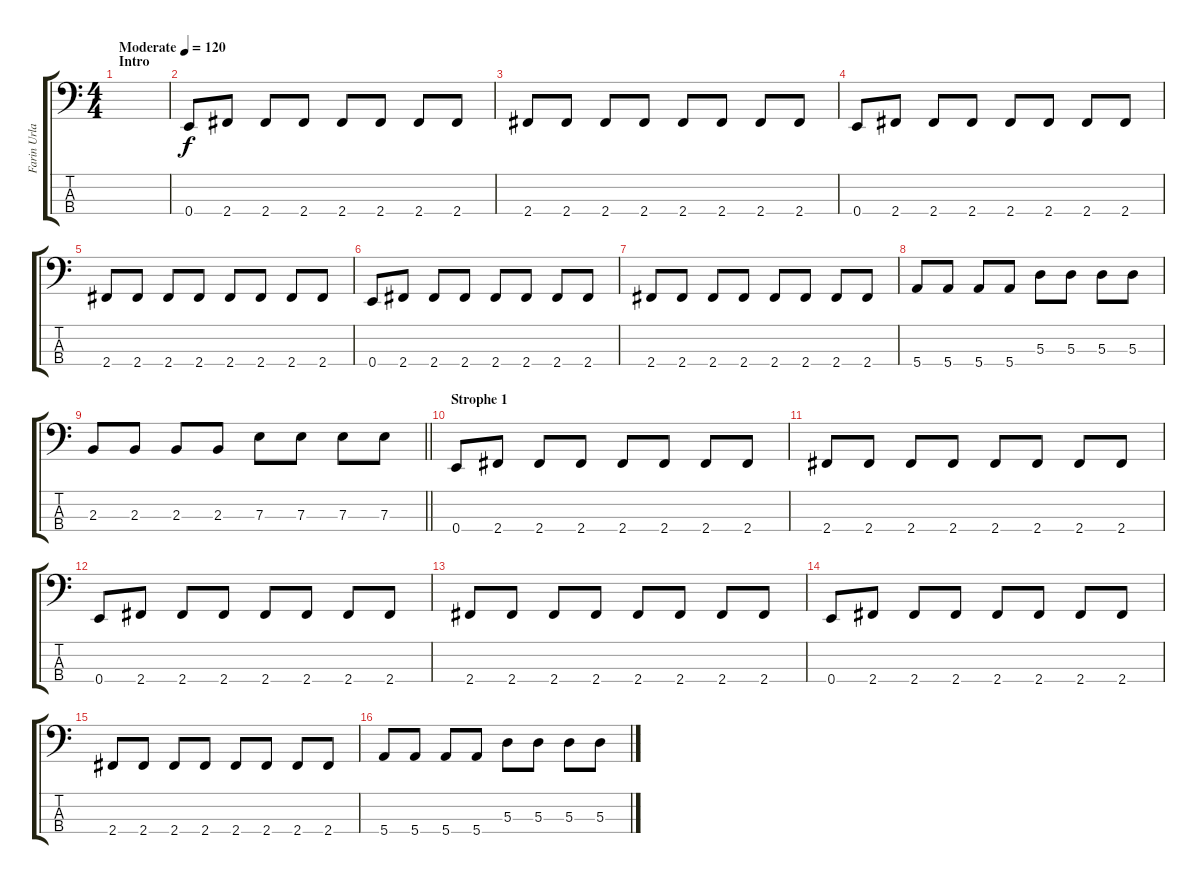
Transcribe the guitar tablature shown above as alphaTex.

\track ("Farin Urlaub" "Farin Urla") {instrument electricbasspick}
\staff {score tabs}
\tuning (G2 D2 A1 E1) {hide}
\ts (4 4)
\section ("" "Intro")
\tempo (120 "Moderate")
\tempo 190
\tempo (120 "Moderate")
\clef f4
\ks c
|
0.4.8 2.4.8 2.4.8 2.4.8 2.4.8 2.4.8 2.4.8 2.4.8 |
2.4.8 2.4.8 2.4.8 2.4.8 2.4.8 2.4.8 2.4.8 2.4.8 |
0.4.8 2.4.8 2.4.8 2.4.8 2.4.8 2.4.8 2.4.8 2.4.8 |
2.4.8 2.4.8 2.4.8 2.4.8 2.4.8 2.4.8 2.4.8 2.4.8 |
0.4.8 2.4.8 2.4.8 2.4.8 2.4.8 2.4.8 2.4.8 2.4.8 |
2.4.8 2.4.8 2.4.8 2.4.8 2.4.8 2.4.8 2.4.8 2.4.8 |
5.4.8 5.4.8 5.4.8 5.4.8 5.3.8 5.3.8 5.3.8 5.3.8 |
\barLineRight lightlight
2.3.8 2.3.8 2.3.8 2.3.8 7.3.8 7.3.8 7.3.8 7.3.8 |
\section ("" "Strophe 1")
0.4.8 2.4.8 2.4.8 2.4.8 2.4.8 2.4.8 2.4.8 2.4.8 |
2.4.8 2.4.8 2.4.8 2.4.8 2.4.8 2.4.8 2.4.8 2.4.8 |
0.4.8 2.4.8 2.4.8 2.4.8 2.4.8 2.4.8 2.4.8 2.4.8 |
2.4.8 2.4.8 2.4.8 2.4.8 2.4.8 2.4.8 2.4.8 2.4.8 |
0.4.8 2.4.8 2.4.8 2.4.8 2.4.8 2.4.8 2.4.8 2.4.8 |
2.4.8 2.4.8 2.4.8 2.4.8 2.4.8 2.4.8 2.4.8 2.4.8 |
5.4.8 5.4.8 5.4.8 5.4.8 5.3.8 5.3.8 5.3.8 5.3.8
